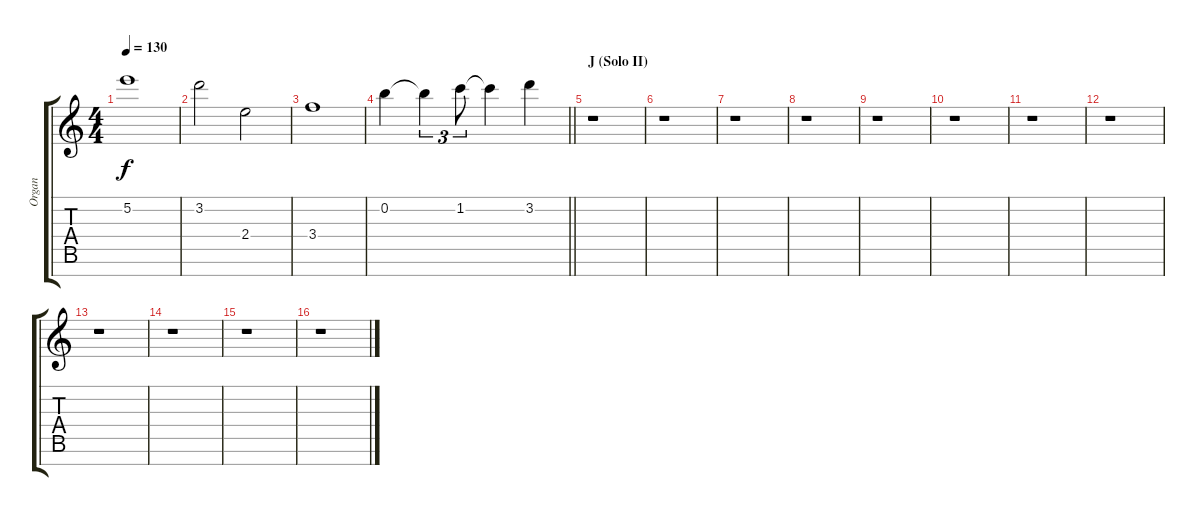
\track ("Organ" "Organ") {instrument rockorgan}
\staff {score tabs}
\tuning (E6 B5 G5 D5 A4 E4 B3) {hide}
\ts (4 4)
\tempo 130
\clef g2
\ks c
5.2.1{dy f} |
3.2.2 2.4.2 |
3.4.1 |
\barLineRight lightlight
0.2.4 0.2{t}.4{tu (3 2)} 1.2.8{tu (3 2)} 1.2{t}.4 3.2.4 |
\section ("" "J (Solo II)")
r.1 |
r.1 |
r.1 |
r.1 |
r.1 |
r.1 |
r.1 |
r.1 |
r.1 |
r.1 |
r.1 |
r.1
